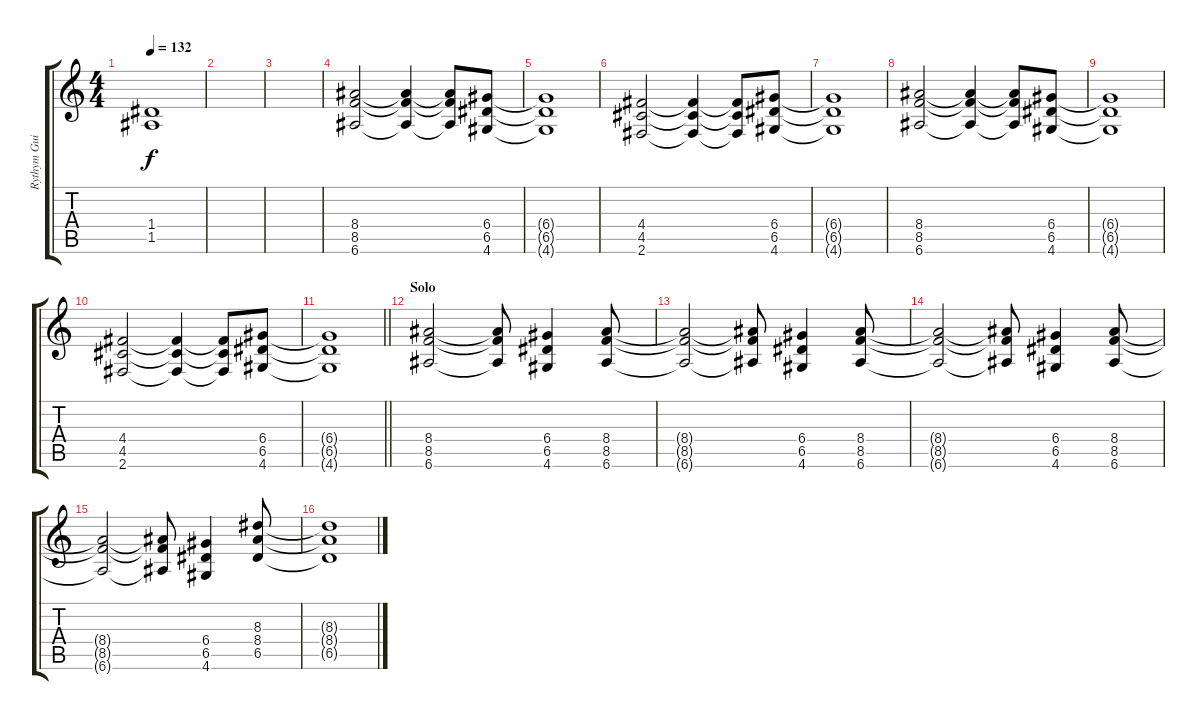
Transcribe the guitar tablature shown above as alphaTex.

\track ("Rythym Guitar" "Rythym Gui") {instrument overdrivenguitar}
\staff {score tabs}
\tuning (E4 B3 G3 D3 A2 E2) {hide}
\ts (4 4)
\tempo 132
\clef g2
\ks c
(1.4{t} 1.5{t}).1{dy f} |
|
|
(8.4 8.5 6.6).2 (8.4{t} 8.5{t} 6.6{t}).4 (8.4{t} 8.5{t} 6.6{t}).8 (6.4 6.5 4.6).8 |
(6.4{t} 6.5{t} 4.6{t}).1 |
(4.4 4.5 2.6).2 (4.4{t} 4.5{t} 2.6{t}).4 (4.4{t} 4.5{t} 2.6{t}).8 (6.4 6.5 4.6).8 |
(6.4{t} 6.5{t} 4.6{t}).1 |
(8.4 8.5 6.6).2 (8.4{t} 8.5{t} 6.6{t}).4 (8.4{t} 8.5{t} 6.6{t}).8 (6.4 6.5 4.6).8 |
(6.4{t} 6.5{t} 4.6{t}).1 |
(4.4 4.5 2.6).2 (4.4{t} 4.5{t} 2.6{t}).4 (4.4{t} 4.5{t} 2.6{t}).8 (6.4 6.5 4.6).8 |
\barLineRight lightlight
(6.4{t} 6.5{t} 4.6{t}).1 |
\section ("" "Solo")
(8.4 8.5 6.6).2 (8.4{t} 8.5{t} 6.6{t}).8 (6.4 6.5 4.6).4 (8.4 8.5 6.6).8 |
(8.4{t} 8.5{t} 6.6{t}).2 (8.4{t} 8.5{t} 6.6{t}).8 (6.4 6.5 4.6).4 (8.4 8.5 6.6).8 |
(8.4{t} 8.5{t} 6.6{t}).2 (8.4{t} 8.5{t} 6.6{t}).8 (6.4 6.5 4.6).4 (8.4 8.5 6.6).8 |
(8.4{t} 8.5{t} 6.6{t}).2 (8.4{t} 8.5{t} 6.6{t}).8 (6.4 6.5 4.6).4 (8.3 8.4 6.5).8 |
(8.3{t} 8.4{t} 6.5{t}).1
